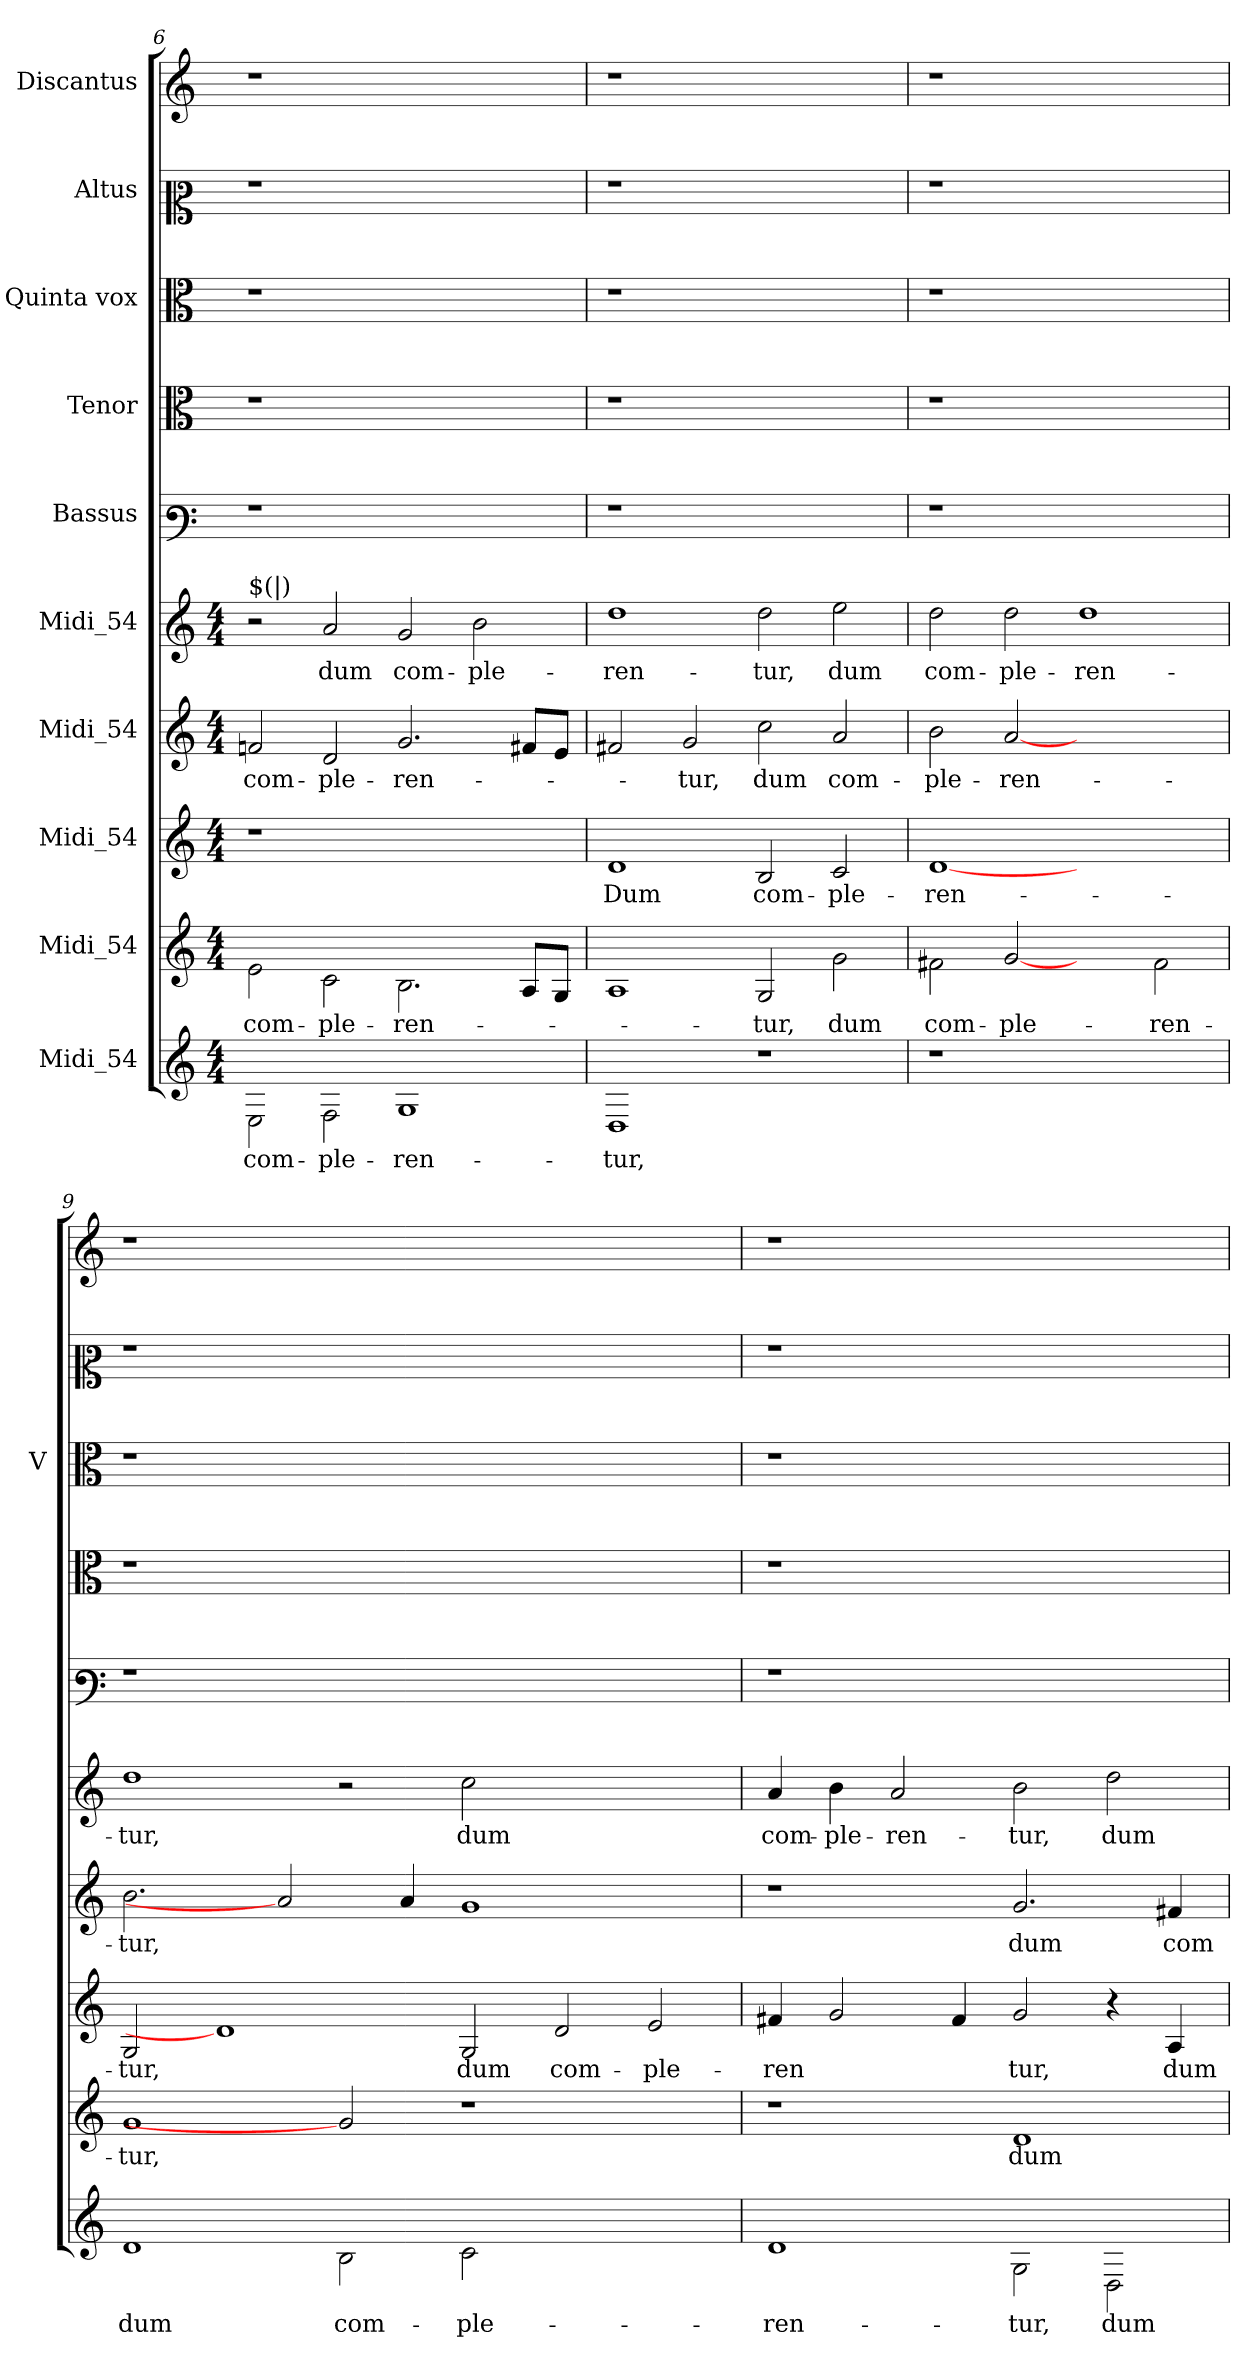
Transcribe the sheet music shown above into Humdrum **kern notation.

**kern	**text	**kern	**text	**kern	**text	**kern	**text	**kern	**text	**kern	**kern	**kern	**kern	**kern
*part10	*part10	*part9	*part9	*part8	*part8	*part7	*part7	*part6	*part6	*part5	*part4	*part3	*part2	*part1
*staff10	*staff10	*staff9	*staff9	*staff8	*staff8	*staff7	*staff7	*staff6	*staff6	*staff5	*staff4	*staff3	*staff2	*staff1
*I"Midi_54	*	*I"Midi_54	*	*I"Midi_54	*	*I"Midi_54	*	*I"Midi_54	*	*I"Bassus	*I"Tenor	*I"Quinta vox	*I"Altus	*I"Discantus
*	*	*	*	*	*	*	*	*	*	*	*	*I'V	*	*
*clefG2	*	*clefG2	*	*clefG2	*	*clefG2	*	*clefG2	*	*clefF3	*clefC3	*clefC3	*clefC2	*clefG2
*k[]	*	*k[]	*	*k[]	*	*k[]	*	*k[]	*	*k[]	*k[]	*k[]	*k[]	*k[]
*M4/4	*	*M4/4	*	*M4/4	*	*M4/4	*	*M4/4	*	*	*	*	*	*
=6	=6	=6	=6	=6	=6	=6	=6	=6	=6	=6	=6	=6	=6	=6
!	!	!	!	!	!	!	!	!LO:TX:a:t=$(|)	!	!	!	!	!	!
!	!LO:LY:b	!	!LO:LY:b	!	!	!	!LO:LY:b	!	!	!	!	!	!	!
2E\	com-	2e\	com-	1r	.	2fni/	com-	2r	.	1r	1r	1r	1r	1r
!	!LO:LY:b	!	!LO:LY:b	!	!	!	!LO:LY:b	!	!LO:LY:b	!	!	!	!	!
2F\	-ple-	2c\	-ple-	.	.	2d/	-ple-	2a/	dum	.	.	.	.	.
!	!LO:LY:b	!	!LO:LY:b	!	!	!	!LO:LY:b	!	!LO:LY:b	!	!	!	!	!
1G	-ren-	2.B\	-ren-	1ryy	.	2.g/	-ren-	2g/	com-	1ryy	1ryy	1ryy	1ryy	1ryy
!	!	!	!	!	!	!	!	!	!LO:LY:b	!	!	!	!	!
.	.	.	.	.	.	.	.	2b\	-ple-	.	.	.	.	.
.	.	8A/L	.	.	.	8f#X/L	.	.	.	.	.	.	.	.
.	.	8G/J	.	.	.	8e/J	.	.	.	.	.	.	.	.
=7	=7	=7	=7	=7	=7	=7	=7	=7	=7	=7	=7	=7	=7	=7
!	!LO:LY:b	!	!	!	!LO:LY:b	!	!	!	!LO:LY:b	!	!	!	!	!
1D	-tur,	1A	.	1d	Dum	2f#X/	.	1dd	-ren-	1r	1r	1r	1r	1r
!	!	!	!	!	!	!	!LO:LY:b	!	!	!	!	!	!	!
.	.	.	.	.	.	2g/	-tur,	.	.	.	.	.	.	.
!	!	!	!LO:LY:b	!	!LO:LY:b	!	!LO:LY:b	!	!LO:LY:b	!	!	!	!	!
1r	.	2G/	-tur,	2B/	com-	2cc\	dum	2dd\	-tur,	1ryy	1ryy	1ryy	1ryy	1ryy
!	!	!	!LO:LY:b	!	!LO:LY:b	!	!LO:LY:b	!	!LO:LY:b	!	!	!	!	!
.	.	2g\	dum	2c/	-ple-	2a/	com-	2ee\	dum	.	.	.	.	.
=8	=8	=8	=8	=8	=8	=8	=8	=8	=8	=8	=8	=8	=8	=8
!	!	!	!LO:LY:b	!	!LO:LY:b	!	!LO:LY:b	!	!LO:LY:b	!	!	!	!	!
1r	.	2f#X\	com-	[1d	-ren-	2b\	-ple-	2dd\	com-	1r	1r	1r	1r	1r
!	!	!	!LO:LY:b	!	!	!	!LO:LY:b	!	!LO:LY:b	!	!	!	!	!
.	.	[2g	-ple-	.	.	[2a	-ren-	2dd\	-ple-	.	.	.	.	.
!	!	!	!	!	!	!	!	!	!LO:LY:b	!	!	!	!	!
1ryy	.	2ryy	.	1ryy	.	2ryy	.	1dd	-ren-	1ryy	1ryy	1ryy	1ryy	1ryy
!	!	!	!LO:LY:b	!	!	!	!	!	!	!	!	!	!	!
.	.	2f#\	-ren-	.	.	2ryy	.	.	.	.	.	.	.	.
!!LO:PB:g=z
=9	=9	=9	=9	=9	=9	=9	=9	=9	=9	=9	=9	=9	=9	=9
!	!LO:LY:b	!	!LO:LY:b	!	!LO:LY:b	!	!LO:LY:b	!	!LO:LY:b	!	!	!	!	!
1d	dum	1g	-tur,	2G/	-tur,	2.b\	-tur,	1dd	-tur,	1r	1r	1r	1r	1r
.	.	.	.	1d]	.	.	.	.	.	.	.	.	.	.
.	.	.	.	.	.	2a]	.	.	.	.	.	.	.	.
!	!LO:LY:b	!	!	!	!	!	!	!	!	!	!	!	!	!
2B\	com-	2g]	.	.	.	.	.	2r	.	0ryy	0ryy	0ryy	0ryy	0ryy
.	.	.	.	.	.	4a/	.	.	.	.	.	.	.	.
!	!LO:LY:b	!	!	!	!LO:LY:b	!	!	!	!LO:LY:b	!	!	!	!	!
2c\	-ple-	1r	.	2G/	dum	1g	.	2cc\	dum	.	.	.	.	.
!	!	!	!	!	!LO:LY:b	!	!	!	!	!	!	!	!	!
1ryy	.	.	.	2d/	com-	.	.	1ryy	.	.	.	.	.	.
!	!	!	!	!	!LO:LY:b	!	!	!	!	!	!	!	!	!
.	.	2ryy	.	2e/	-ple-	2ryy	.	.	.	.	.	.	.	.
=10	=10	=10	=10	=10	=10	=10	=10	=10	=10	=10	=10	=10	=10	=10
!	!LO:LY:b	!	!	!	!LO:LY:b	!	!	!	!LO:LY:b	!	!	!	!	!
1d	-ren-	1r	.	4f#X/	-ren	1r	.	4a/	com-	1r	1r	1r	1r	1r
!	!	!	!	!	!	!	!	!	!LO:LY:b	!	!	!	!	!
.	.	.	.	2g/	.	.	.	4b\	-ple-	.	.	.	.	.
!	!	!	!	!	!	!	!	!	!LO:LY:b	!	!	!	!	!
.	.	.	.	.	.	.	.	2a/	-ren-	.	.	.	.	.
.	.	.	.	4f#/	.	.	.	.	.	.	.	.	.	.
!	!LO:LY:b	!	!LO:LY:b	!	!LO:LY:b	!	!LO:LY:b	!	!LO:LY:b	!	!	!	!	!
2G\	-tur,	1d	dum	2g/	tur,	2.g/	dum	2b\	-tur,	1ryy	1ryy	1ryy	1ryy	1ryy
!	!LO:LY:b	!	!	!	!	!	!	!	!LO:LY:b	!	!	!	!	!
2D\	dum	.	.	4r	.	.	.	2dd\	dum	.	.	.	.	.
!	!	!	!	!	!LO:LY:b	!	!LO:LY:b	!	!	!	!	!	!	!
.	.	.	.	4A/	dum	4f#X/	com-	.	.	.	.	.	.	.
=	=	=	=	=	=	=	=	=	=	=	=	=	=	=
*-	*-	*-	*-	*-	*-	*-	*-	*-	*-	*-	*-	*-	*-	*-
